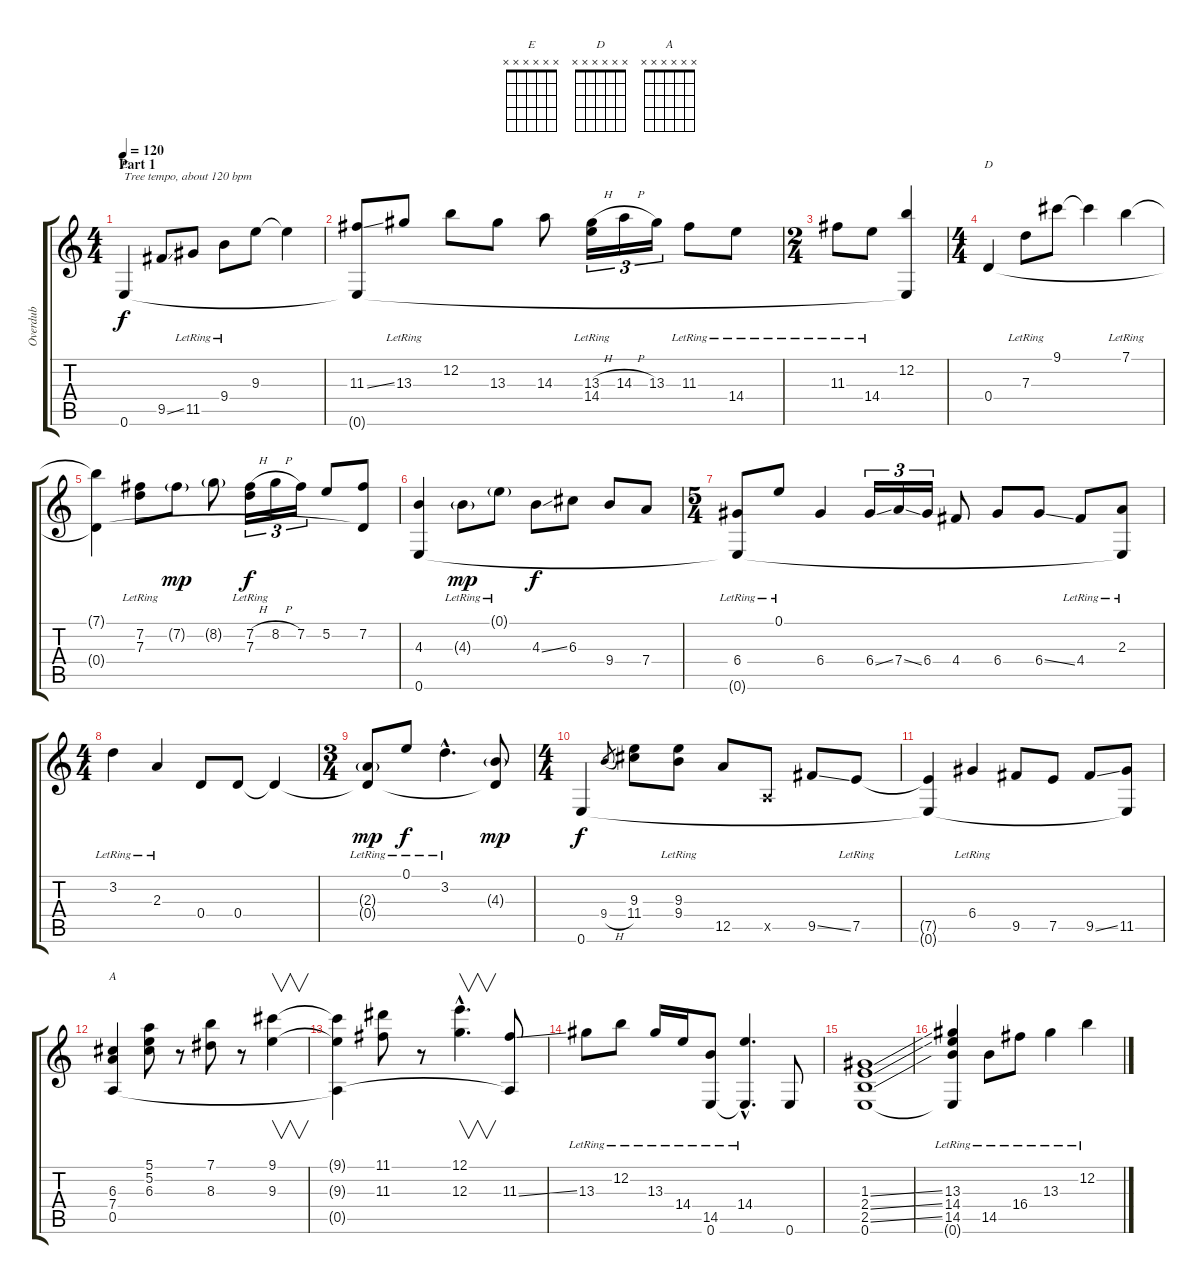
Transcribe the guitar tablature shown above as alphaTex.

\track ("Overdub" "Overdub") {instrument fretlessbass}
\staff {score tabs}
\tuning (E4 B3 G3 D3 A2 E2) {hide}
\chord ("E" x x x x x x) {firstfret 0}
\chord ("D" x x x x x x) {firstfret 0}
\chord ("A" x x x x x x) {firstfret 0}
\ts (4 4)
\section ("" "Part 1")
\tempo 120
\clef g2
\ks c
0.6.4{ch "E" txt "Tree tempo, about 120 bpm" dy f instrument fretlessbass} 9.5{ss}.8 11.5{lr}.8 9.4{lr}.8 9.3.8 9.3{t}.4 |
(11.3{ss} 0.6{t}).8 13.3{lr}.8 12.2.8 13.3.8 14.3.8 (13.3{h} 14.4{lr}).16{tu (3 2)} 14.3{h}.16{tu (3 2)} 13.3.16{tu (3 2)} 11.3{lr}.8 14.4{lr}.8 |
\ts (2 4)
11.3{lr}.8 14.4{lr}.8 (12.2 0.6{t}).4 |
\ts (4 4)
0.4.4{ch "D"} 7.3{lr}.8 9.1.8 9.1{t}.4 7.1{lr}.4 |
(7.1{t} 0.4{t}).4 (7.2 7.3{lr}).8 7.2{g}.8{dy mp} 8.2{g}.8 (7.2{h} 7.3{lr}).16{tu (3 2) dy f} 8.2{h}.16{tu (3 2)} 7.2.16{tu (3 2)} 5.2.8 (7.2 0.4{t}).8 |
(4.3 0.6).4 4.3{g lr}.8{dy mp} 0.1{g lr}.8 4.3{ss}.8{dy f} 6.3.8 9.4.8 7.4.8 |
\ts (5 4)
(6.4{lr} 0.6{t}).8 0.1{lr}.8 6.4.4 6.4{ss}.16{tu (3 2)} 7.4{ss}.16{tu (3 2)} 6.4.16{tu (3 2)} 4.4.8 6.4.8 6.4{ss}.8 4.4{lr}.8 (2.3{lr} 0.6{t}).8 |
\ts (4 4)
3.2{lr}.4 2.3{lr}.4 0.4.8 0.4.8 0.4{t}.4 |
\ts (3 4)
(2.3{g lr} 0.4{t}).8{dy mp} 0.1{lr}.8{dy f} 3.2{hac lr}.4{d} (4.3{g} 0.4{t}).8{dy mp} |
\ts (4 4)
0.6.4{dy f} 9.4{h}.8{gr} (9.3 11.4).8 (9.3{lr} 9.4{lr}).8 12.5.8 0.5{x}.8 9.5{ss}.8 7.5{lr}.8 |
(7.5{t} 0.6{t}).4 6.4{lr}.4 9.5.8 7.5.8 9.5{ss}.8 (11.5 0.6{t}).8 |
(6.3 7.4 0.5).4{ch "A"} (5.1 5.2 6.3).8 r.8 (7.1 8.3).8 r.8 (9.1 9.3).4{v} |
(9.1{t} 9.3{t} 0.5{t}).4 (11.1 11.3).8 r.8 (12.1{hac} 12.3{hac}).4{v d} (11.3{ss} 0.5{t}).8 |
13.3{lr}.8 12.2{lr}.8 13.3{lr}.16 14.4{lr}.16 (14.5{lr} 0.6).8 (14.4{hac lr} 0.6{hac t}).4{d} 0.6.8 |
(1.3{ss} 2.4{ss} 2.5{ss} 0.6).1 |
(13.3{lr} 14.4{lr} 14.5{lr} 0.6{t}).4 14.5{lr}.8 16.4{lr}.8 13.3{lr}.4 12.2{lr}.4
